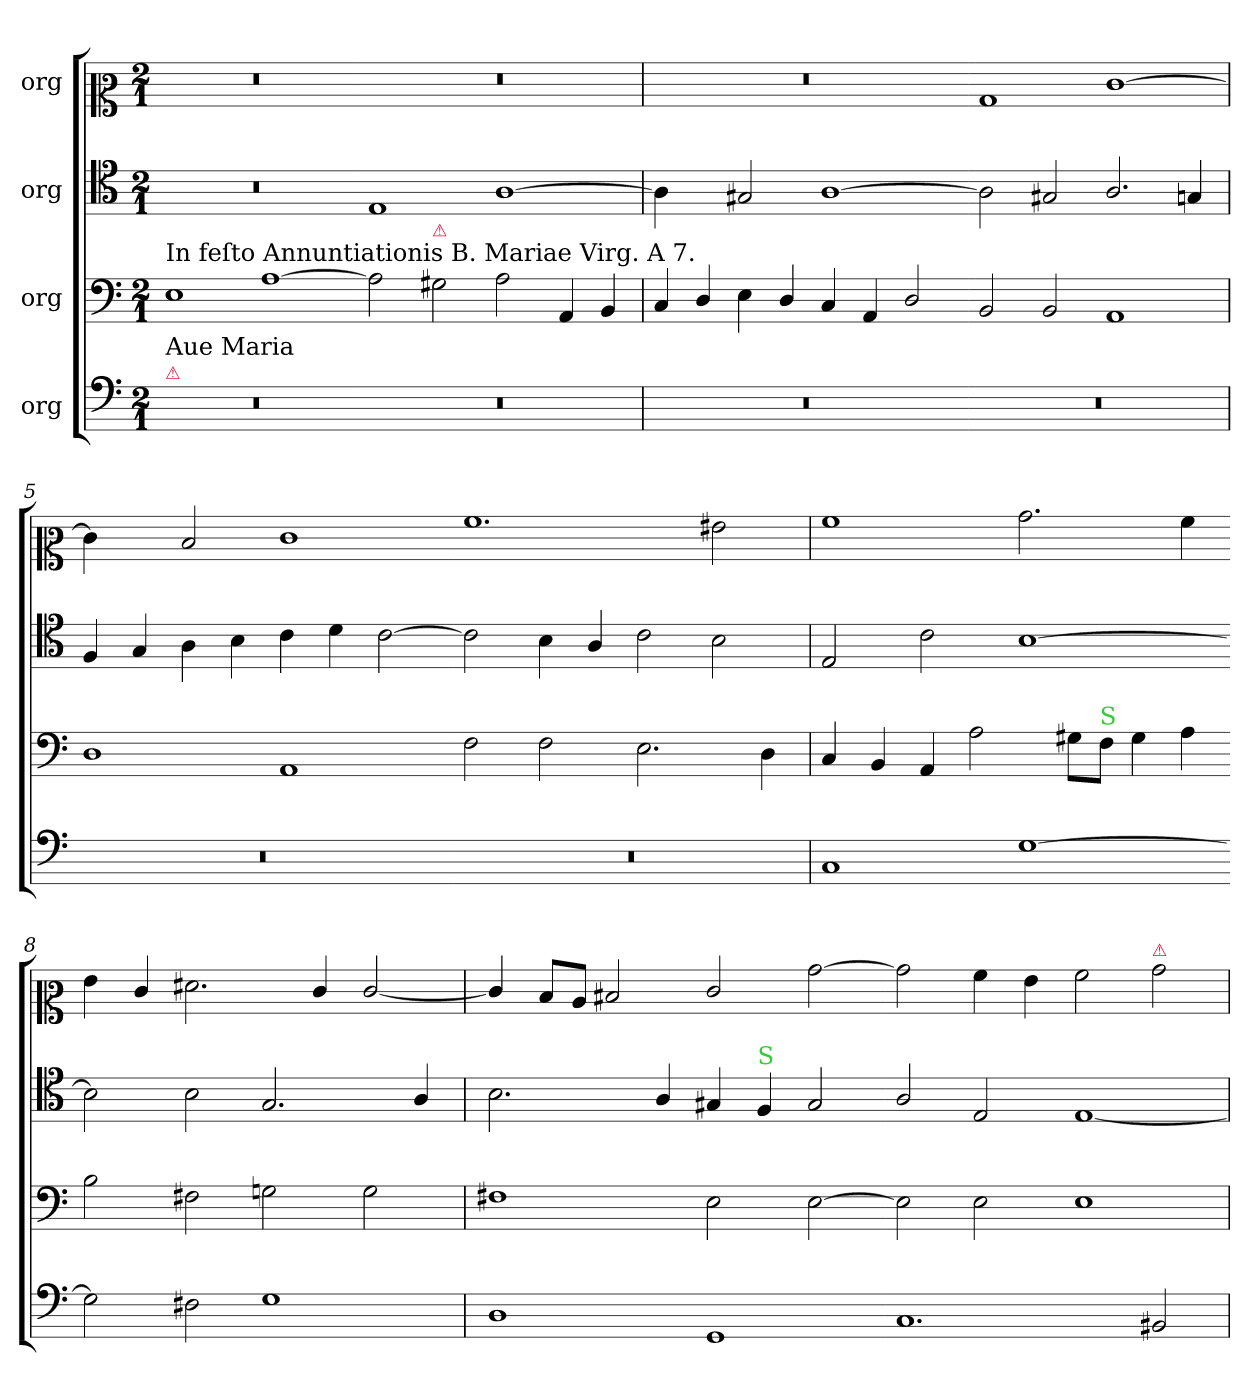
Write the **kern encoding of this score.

**kern	**kern	**kern	**kern
*part4	*part3	*part2	*part1
*staff4	*staff3	*staff2	*staff1
*I"org	*I"org	*I"org	*I"org
*clefF5	*clefF4	*clefC4	*clefC2
*k[]	*k[]	*k[]	*k[]
*a:	*a:	*a:	*a:
*M2/1	*M2/1	*M2/1	*M2/1
=1	=1	=1	=1
!	!LO:TX:a:t=In feſto Annuntiationis B. Mariae Virg. A 7.	!	!
!LO:TX:a:color=crimson:t=⚠	!	!	!
!LO:TX:a:t=Aue Maria	!	!	!
0r	1E	0r	0r
.	[1A	.	.
=2-	=2-	=2-	=2-
0r	2A]	1E	0r
!	!LO:TX:a:color=crimson:t=⚠	!	!
.	2G#X\	.	.
.	2A\	[1A	.
.	4AA/	.	.
.	4BB/	.	.
=3	=3	=3	=3
!	!	!LO:N:vis=4	!
0r	4C/	2A!\]	0r
.	4D/	.	.
.	4E\	2G#X/	.
.	4D/	.	.
.	4C/	[1A	.
.	4AA/	.	.
.	2D/	.	.
=4-	=4-	=4-	=4-
0r	2BB/	2A]	1B
.	2BB/	2G#X/	.
.	1AA	2.A/	[1e
.	.	4Gn/	.
=5	=5	=5	=5
!	!	!	!LO:N:vis=4
0r	1D	4F/	2e!\]
.	.	4G/	.
.	.	4A\	2d/
.	.	4B\	.
.	1AA	4c\	1e
.	.	4d\	.
.	.	[2c	.
=6-	=6-	=6-	=6-
0r	2F\	2c]	1.a
.	2F\	4B\	.
.	.	4A/	.
.	2.E\	2c\	.
.	.	2B\	2g#X\
.	4D\	.	.
=7	=7	=7	=7
1AA	4C/	2E/	1a
.	4BB/	.	.
.	4AA/	2c\	.
.	2A\	.	.
[1E	.	[1B	2.b\
.	8G#X\L	.	.
!	!LO:TX:a:color=limegreen:t=S	!	!
.	8F\J	.	.
.	4G#\	.	.
.	4A\	.	4a\
=8-	=8-	=8-	=8-
2E]	2B\	2B]	4g\
.	.	.	4e/
2D#X\	2F#X\	2B\	2.f#X\
1E	2Gn\	2.G/	.
.	.	.	4e/
.	2G\	.	[2e/
.	.	4A/	.
=9	=9	=9	=9
1BB	1F#X	2.B\	4e!/]
.	.	.	8d/L
.	.	.	8c/J
.	.	.	2d#X/
.	.	4A/	.
1EE	2E\	4G#X/	2e/
!	!	!LO:TX:a:color=limegreen:t=S	!
.	.	4F/	.
.	[2E	2G#/	[2b
=10-	=10-	=10-	=10-
1.AA	2E]	2A/	2b]
.	2E\	2E/	4a\
.	.	.	4g\
.	1E	[1E	2a\
!	!	!	!LO:TX:a:color=crimson:t=⚠
2GG#X/	.	.	2b\
=	=	=	=
*-	*-	*-	*-
